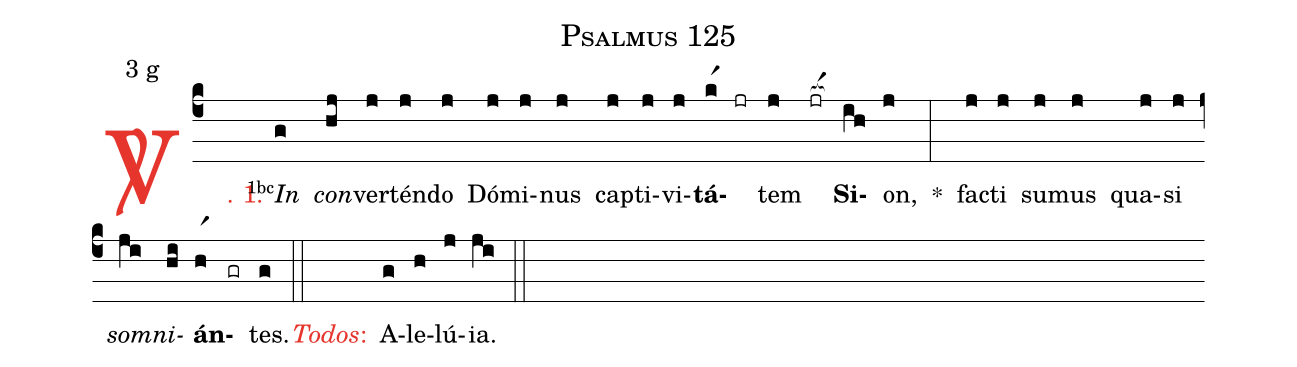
name: Psalmus 125;
mode: 3;
mode-differentia: g;
%%
(c4)

<c><sp>V/</sp>. 1.</c>() <v>\VSup{1bc}</v><i>In</i>(g) <i>con</i>(hj)ver(j)tén(j)do(j) Dó(j)mi(j)nus(j) cap(j)ti(j)vi(j)<b>tá</b>(kr1)(jr)tem(j) <nlba>(jr[ocba:1{])<b>Si</b></nlba>(ih[ocba:0}])on,(j) *(:) fa(j)cti(j) su(j)mus(j) qua(j)si(j) <i>som</i>(ji)<i>ni</i>(hi)<b>án</b>(hr1)(gr)tes.(g)

(::)

<nlba><c><i>Todos</i>:</c>() A</nlba>(g)le(h)lú(j)ia.(ji)

(::)
